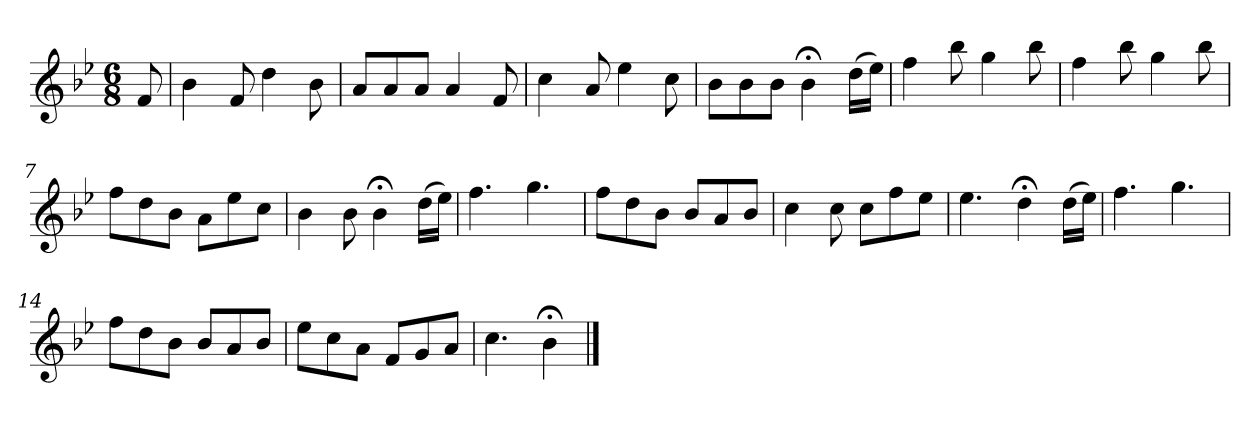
**kern
*part1
*staff1
*k[b-e-]
*B-:
*M6/8
*MM120
=
8f
=1
4b-
8f
4dd
8b-
=2
8aL
8a
8aJ
4a
8f
=3
4cc
8a
4ee-
8cc
=4
8b-L
8b-
8b-J
4b-;<
(16ddLL
16ee-JJ)
=5
4ff
8bb-
4gg
8bb-
=6
4ff
8bb-
4gg
8bb-
=7
8ffL
8dd
8b-J
8aL
8ee-
8ccJ
=8
4b-
8b-
4b-;<
(16ddLL
16ee-JJ)
=9
4.ff
4.gg
=10
8ffL
8dd
8b-J
8b-L
8a
8b-J
=11
4cc
8cc
8ccL
8ff
8ee-J
=12
4.ee-
4dd;<
(16ddLL
16ee-JJ)
=13
4.ff
4.gg
=14
8ffL
8dd
8b-J
8b-L
8a
8b-J
=15
8ee-L
8cc
8aJ
8fL
8g
8aJ
=16
4.cc
4b-;<
==
*-
